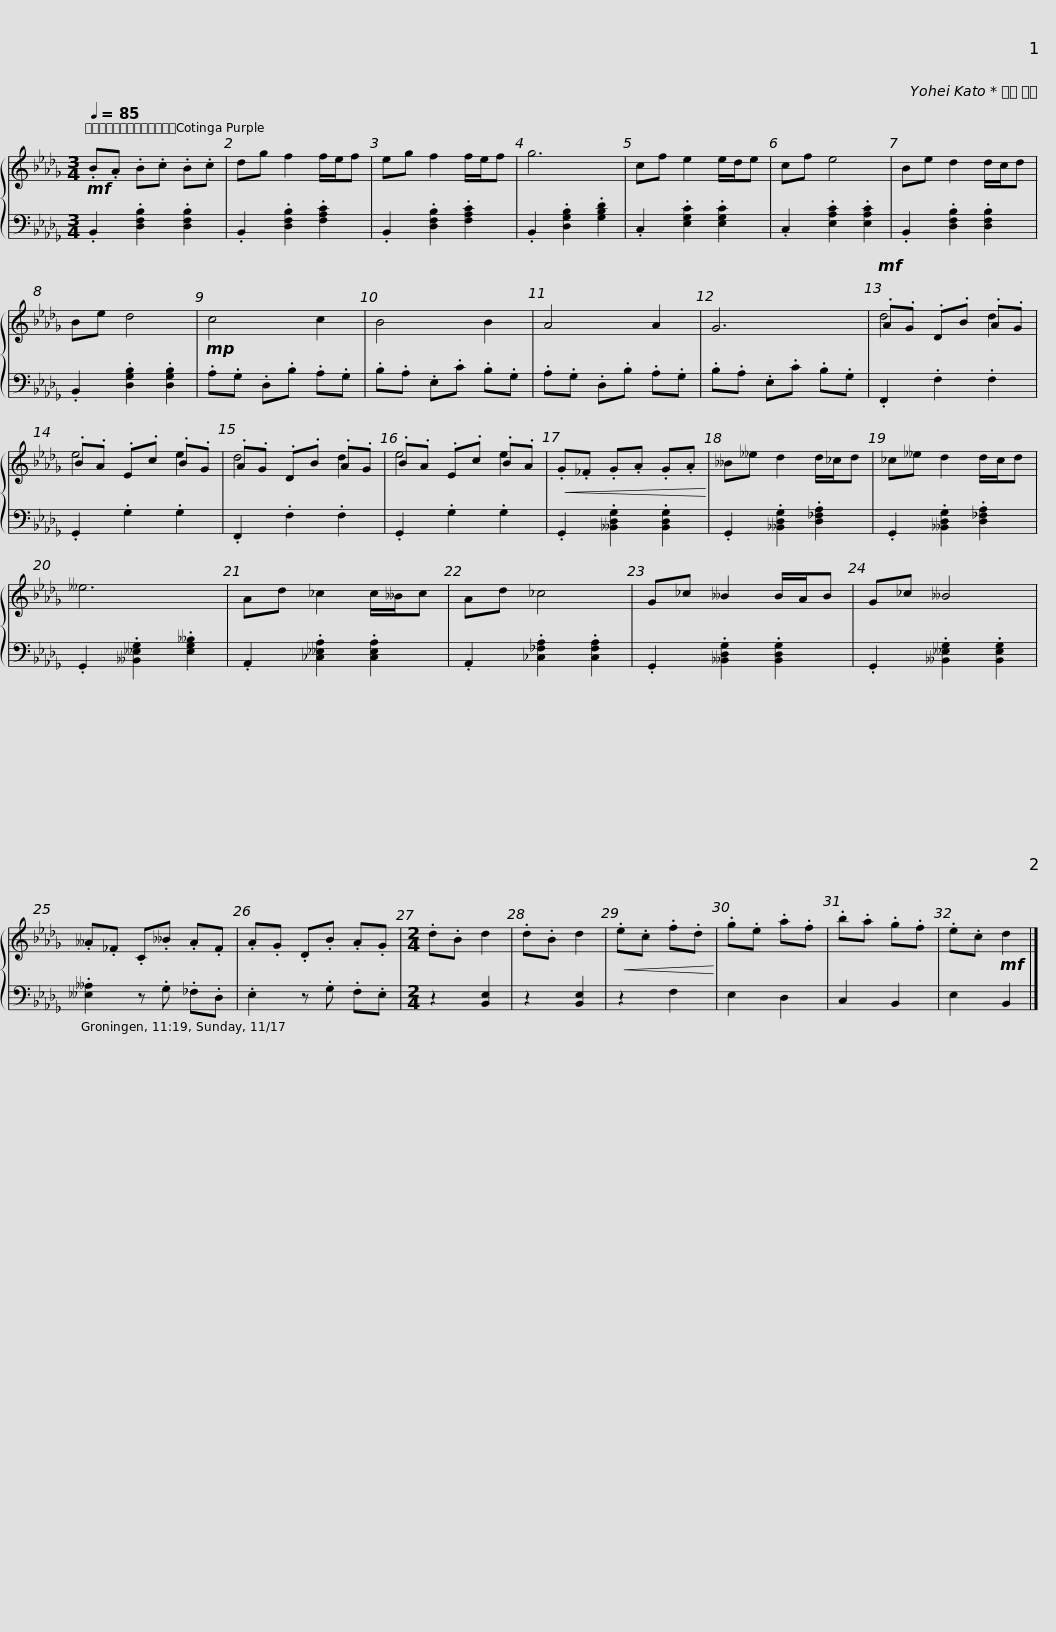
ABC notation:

X:1
%%score { ( 1 3 ) | 2 }
L:1/8
Q:1/4=85
M:3/4
I:linebreak $
K:Db
V:1 treble
V:3 treble
V:2 bass
V:1
!mf! .B.A .B.c .B.c | dg f2 f/e/f | eg f2 f/e/f | g6 | cf e2 e/d/e | %5
 cf e4 | Be d2 d/c/d |$ Be d4 |!mp! c4 c2 | B4 B2 | %10
 A4 A2 | G6 |!mf! .A.G .D.B .A.G | .B.A .E.c .B.G |$ .A.G .D.B .A.G | %15
 .B.A .E.c .B.A |!<(! .G._F .G.A .G.A!<)! | __B__e d2 d/_c/d | _c__e d2 d/c/d |$ __e6 | %20
 Ad _c2 c/__B/c | Ad _c4 | G_c __B2 B/A/B | G_c __B4 |$ .__A._F .C.__B .A.F | %25
 .A.G .D.B .A.G |[M:2/4] .d.B d2 | .d.B d2 |!<(! .e.c .f.d!<)! | .g.e .a.f | %30
 .b.a .g.f | .e.c!mf! d2 |] %32
V:2
 .B,,2 .[D,F,B,]2 .[D,F,B,]2 | .B,,2 .[D,F,B,]2 .[F,A,C]2 | .B,,2 .[D,F,B,]2 .[F,A,C]2 | .B,,2 .[D,G,B,]2 .[G,B,D]2 | .C,2 .[E,G,C]2 .[E,G,C]2 | %5
 .C,2 .[E,A,C]2 .[E,A,C]2 | .B,,2 .[D,F,B,]2 .[D,F,B,]2 |$ .B,,2 .[D,G,B,]2 .[D,G,B,]2 | .A,.G, .D,.B, .A,.G, | .B,.A, .E,.C .B,.G, | %10
 .A,.G, .D,.B, .A,.G, | .B,.A, .E,.C .B,.G, | .F,,2 .F,2 .F,2 | .G,,2 .G,2 .G,2 |$ .F,,2 .F,2 .F,2 | %15
 .G,,2 .G,2 .G,2 | .G,,2 .[__B,,D,G,]2 .[B,,D,G,]2 | .G,,2 .[__B,,D,G,]2 .[D,_F,A,]2 | .G,,2 .[__B,,D,G,]2 .[D,_F,A,]2 |$ .G,,2 .[__B,,__E,G,]2 .[E,G,__B,]2 | %20
 .A,,2 .[_C,__E,A,]2 .[C,E,A,]2 | .A,,2 .[_C,_F,A,]2 .[C,F,A,]2 | .G,,2 .[__B,,D,G,]2 .[B,,D,G,]2 | .G,,2 .[__B,,__E,G,]2 .[B,,E,G,]2 |$ .[__E,__A,]2 z .G, ._F,.D, | %25
 .E,2 z .G, .F,.E, |[M:2/4] z2 [B,,E,]2 | z2 [B,,E,]2 | z2 F,2 | E,2 D,2 | %30
 C,2 B,,2 | E,2 B,,2 |] %32
V:3
 x6 | x6 | x6 | x6 | x6 | %5
 x6 | x6 |$ x6 | x6 | x6 | %10
 x6 | x6 | d4 d2 | e4 e2 |$ d4 d2 | %15
 e4 e2 | x6 | x6 | x6 |$ x6 | %20
 x6 | x6 | x6 | x6 |$ x6 | %25
 x6 |[M:2/4] x4 | x4 | x4 | x4 | %30
 x4 | x4 |] %32
